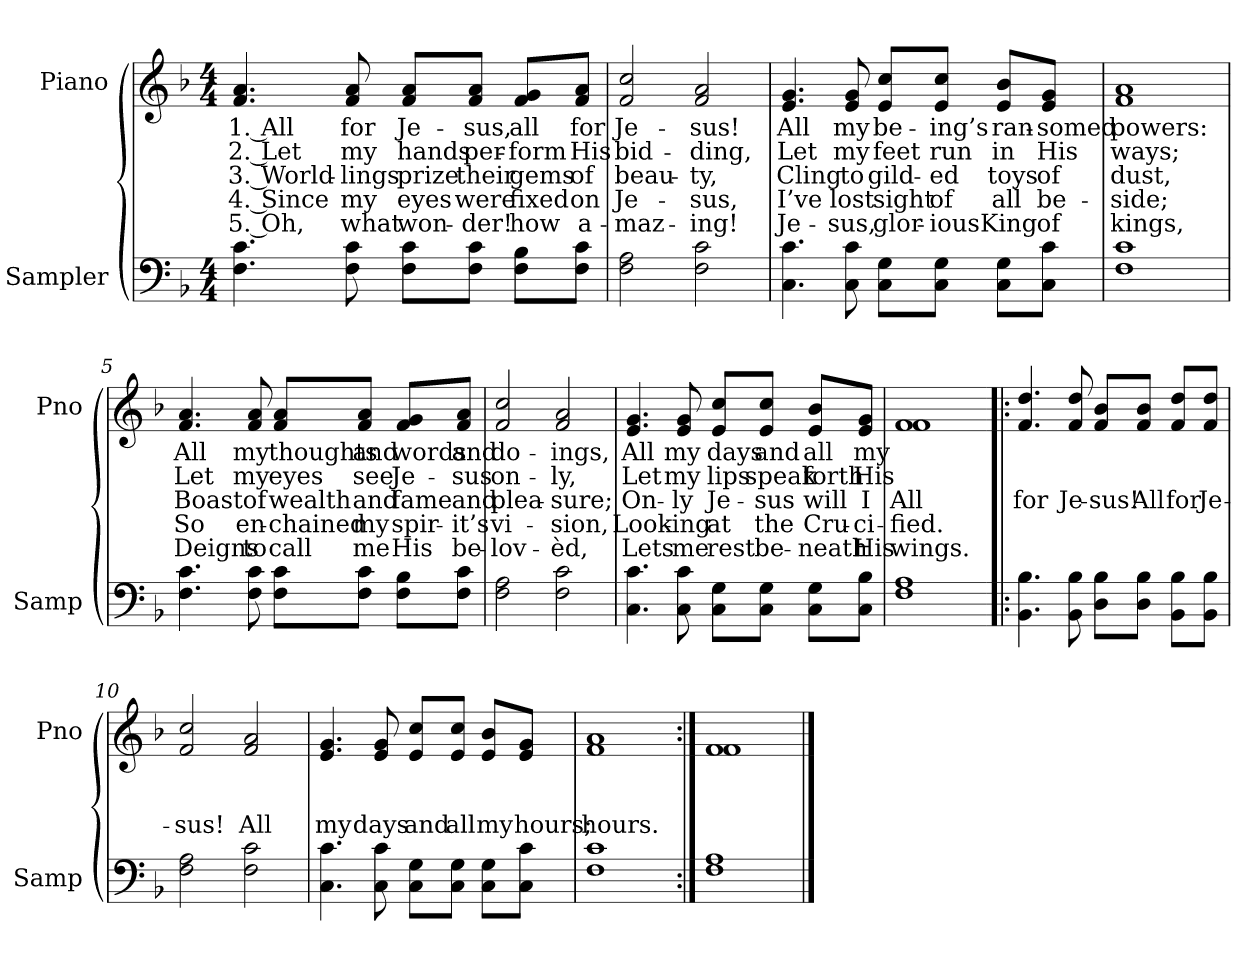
**kern	**kern	**text	**text	**text	**text	**text
*part2	*part1	*part1	*part1	*part1	*part1	*part1
*staff2	*staff1	*staff1	*staff1	*staff1	*staff1	*staff1
*I"Sampler	*I"Piano	*	*	*	*	*
*I'Samp	*I'Pno	*	*	*	*	*
*clefF4	*clefG2	*	*	*	*	*
*k[b-]	*k[b-]	*	*	*	*	*
*F:	*F:	*	*	*	*	*
*M4/4	*M4/4	*	*	*	*	*
=1	=1	=1	=1	=1	=1	=1
4.F\ 4.c\	4.f/ 4.a/	1. All	2. Let	3. World-	4. Since	5. Oh,
8F\ 8c\	8f/ 8a/	for	my	-lings	my	what
8F\ 8c\L	8f/ 8a/L	Je-	hands	prize	eyes	won-
8F\ 8c\J	8f/ 8a/J	-sus,	per-	their	were	-der!
8F\ 8B-\L	8f/ 8g/L	all	-form	gems	fixed	how
8F\ 8c\J	8f/ 8a/J	for	His	of	on	a-
=2	=2	=2	=2	=2	=2	=2
2F\ 2A\	2f/ 2cc/	Je-	bid-	beau-	Je-	-maz-
2F\ 2c\	2f/ 2a/	-sus!	-ding,	-ty,	-sus,	-ing!
=3	=3	=3	=3	=3	=3	=3
4.C\ 4.c\	4.e/ 4.g/	All	Let	Cling	I’ve	Je-
8C\ 8c\	8e/ 8g/	my	my	to	lost	-sus,
8C\ 8G\L	8e/ 8cc/L	be-	feet	gild-	sight	glor-
8C\ 8G\J	8e/ 8cc/J	-ing’s	run	-ed	of	-ious
8C\ 8G\L	8e/ 8b-/L	ran-	in	toys	all	King
8C\ 8c\J	8e/ 8g/J	-somed	His	of	be-	of
=4	=4	=4	=4	=4	=4	=4
1F\ 1c\	1f/ 1a/	powers:	ways;	dust,	-side;	kings,
=5	=5	=5	=5	=5	=5	=5
4.F\ 4.c\	4.f/ 4.a/	All	Let	Boast	So	Deigns
8F\ 8c\	8f/ 8a/	my	my	of	en-	to
8F\ 8c\L	8f/ 8a/L	thoughts	eyes	wealth	-chained	call
8F\ 8c\J	8f/ 8a/J	and	see	and	my	me
8F\ 8B-\L	8f/ 8g/L	words	Je-	fame	spir-	His
8F\ 8c\J	8f/ 8a/J	and	-sus	and	-it’s	be-
=6	=6	=6	=6	=6	=6	=6
2F\ 2A\	2f/ 2cc/	do-	on-	plea-	vi-	-lov-
2F\ 2c\	2f/ 2a/	-ings,	-ly,	-sure;	-sion,	-èd,
=7	=7	=7	=7	=7	=7	=7
4.C\ 4.c\	4.e/ 4.g/	All	Let	On-	Look-	Lets
8C\ 8c\	8e/ 8g/	my	my	-ly	-ing	me
8C\ 8G\L	8e/ 8cc/L	days	lips	Je-	at	rest
8C\ 8G\J	8e/ 8cc/J	and	speak	-sus	the	be-
8C\ 8G\L	8e/ 8b-/L	all	forth	will	Cru-	-neath
8C\ 8B-\J	8e/ 8g/J	my	His	I	-ci-	His
=8	=8	=8	=8	=8	=8	=8
*	*^	*	*	*	*	*
1F\ 1A\	1f/	1f	.	.	All	-fied.	wings.
=9!|:	=9!|:	=9!|:	=9!|:	=9!|:	=9!|:	=9!|:	=9!|:
!	!LO:TX:t=Refrain	!	!	!	!	!	!
*	*v	*v	*	*	*	*	*
4.BB-\ 4.B-\	4.f/ 4.dd/	.	.	for	.	.
8BB-\ 8B-\	8f/ 8dd/	.	.	Je-	.	.
8D\ 8B-\L	8f/ 8b-/L	.	.	-sus!	.	.
8D\ 8B-\J	8f/ 8b-/J	.	.	All	.	.
8BB-\ 8B-\L	8f/ 8dd/L	.	.	for	.	.
8BB-\ 8B-\J	8f/ 8dd/J	.	.	Je-	.	.
=10	=10	=10	=10	=10	=10	=10
2F\ 2A\	2f/ 2cc/	.	.	-sus!	.	.
2F\ 2c\	2f/ 2a/	.	.	All	.	.
=11	=11	=11	=11	=11	=11	=11
4.C\ 4.c\	4.e/ 4.g/	.	.	my	.	.
8C\ 8c\	8e/ 8g/	.	.	days	.	.
8C\ 8G\L	8e/ 8cc/L	.	.	and	.	.
8C\ 8G\J	8e/ 8cc/J	.	.	all	.	.
8C\ 8G\L	8e/ 8b-/L	.	.	my	.	.
8C\ 8c\J	8e/ 8g/J	.	.	hours;	.	.
=12	=12	=12	=12	=12	=12	=12
1F\ 1c\	1f/ 1a/	.	.	hours.	.	.
=13:|!	=13:|!	=13:|!	=13:|!	=13:|!	=13:|!	=13:|!
*	*^	*	*	*	*	*
1F\ 1A\	1f/	1f	.	.	.	.	.
*	*v	*v	*	*	*	*	*
==	==	==	==	==	==	==
*-	*-	*-	*-	*-	*-	*-
